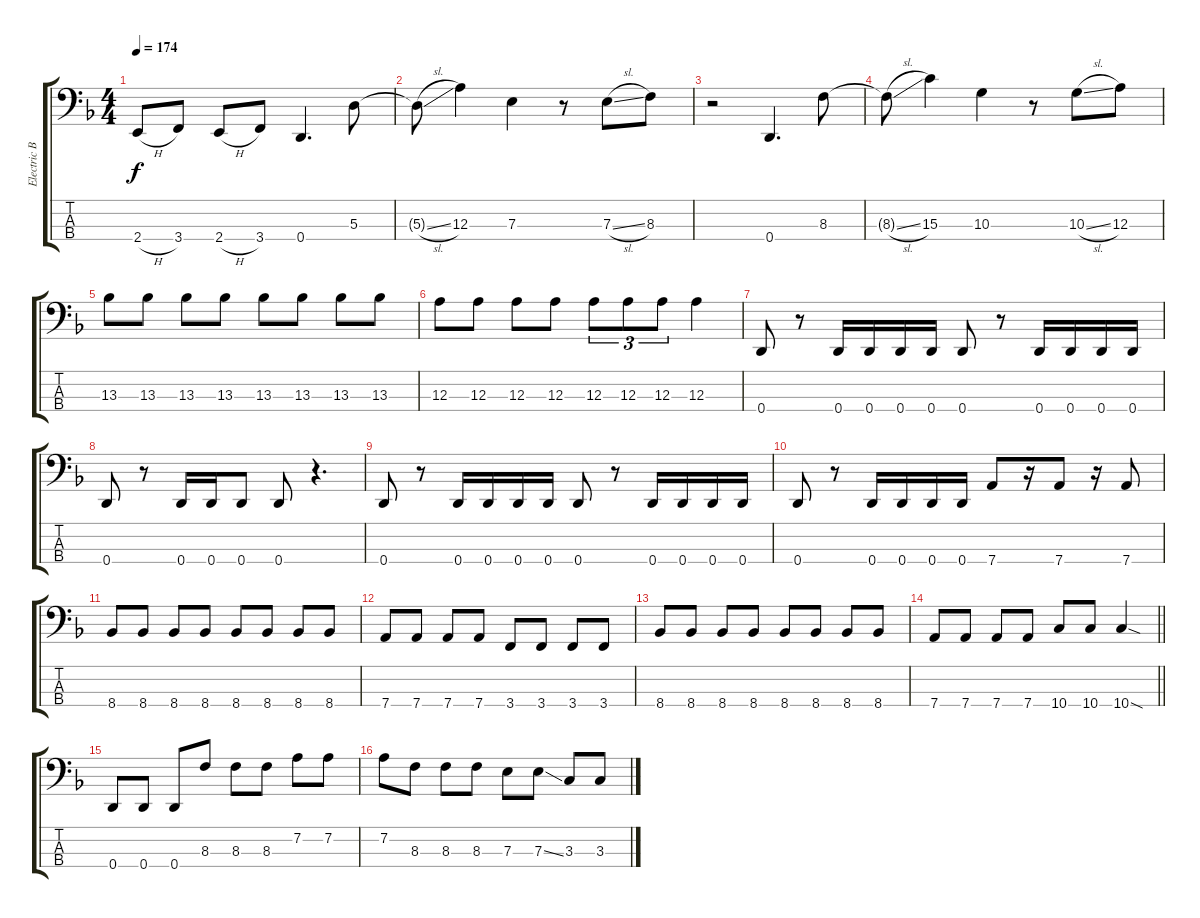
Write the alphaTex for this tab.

\track ("Electric Bass" "Electric B") {instrument electricbasspick}
\staff {score tabs}
\tuning (G2 D2 A1 D1) {hide}
\ts (4 4)
\tempo 174
\clef f4
\ks dminor
2.4{h}.8{dy f} 3.4.8 2.4{h}.8 3.4.8 0.4.4{d} 5.3.8 |
5.3{sl t}.8 12.3.4 7.3.4 r.8 7.3{sl}.8 8.3.8 |
r.2 0.4.4{d} 8.3.8 |
8.3{sl t}.8 15.3.4 10.3.4 r.8 10.3{sl}.8 12.3.8 |
13.3.8 13.3.8 13.3.8 13.3.8 13.3.8 13.3.8 13.3.8 13.3.8 |
12.3.8 12.3.8 12.3.8 12.3.8 12.3.8{tu (3 2)} 12.3.8{tu (3 2)} 12.3.8{tu (3 2)} 12.3.4 |
0.4.8 r.8 0.4.16 0.4.16 0.4.16 0.4.16 0.4.8 r.8 0.4.16 0.4.16 0.4.16 0.4.16 |
0.4.8 r.8 0.4.16 0.4.16 0.4.8 0.4.8 r.4{d} |
0.4.8 r.8 0.4.16 0.4.16 0.4.16 0.4.16 0.4.8 r.8 0.4.16 0.4.16 0.4.16 0.4.16 |
0.4.8 r.8 0.4.16 0.4.16 0.4.16 0.4.16 7.4.8 r.16 7.4.8 r.16 7.4.8 |
8.4.8 8.4.8 8.4.8 8.4.8 8.4.8 8.4.8 8.4.8 8.4.8 |
7.4.8 7.4.8 7.4.8 7.4.8 3.4.8 3.4.8 3.4.8 3.4.8 |
8.4.8 8.4.8 8.4.8 8.4.8 8.4.8 8.4.8 8.4.8 8.4.8 |
\barLineRight lightlight
7.4.8 7.4.8 7.4.8 7.4.8 10.4.8 10.4.8 10.4{sod}.4 |
\section ("" "")
0.4.8 0.4.8 0.4.8 8.3.8 8.3.8 8.3.8 7.2.8 7.2.8 |
7.2.8 8.3.8 8.3.8 8.3.8 7.3.8 7.3{ss}.8 3.3.8 3.3.8
